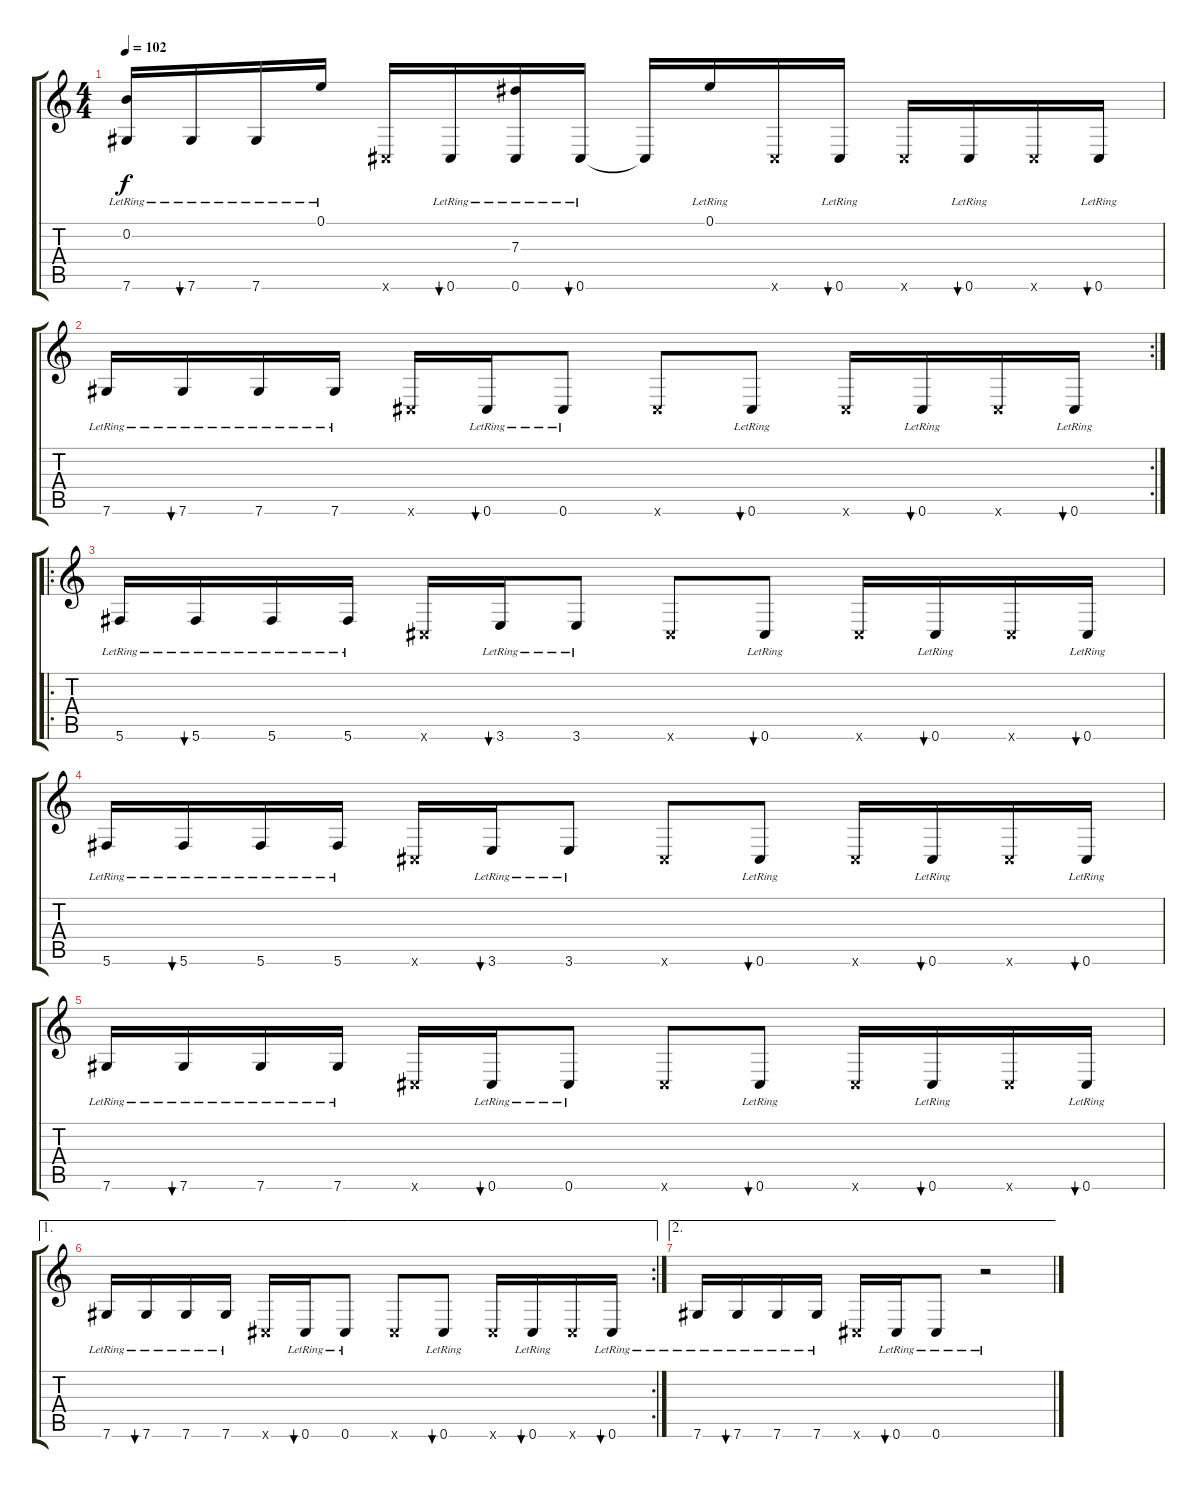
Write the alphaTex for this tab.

\track "" {instrument acousticguitarsteel}
\staff {score tabs}
\tuning (E4 B3 Ab3 E3 A2 Db2) {hide}
\ts (4 4)
\tempo 102
\clef g2
\ks c
(0.2{lr} 7.6{lr}).16{dy f} 7.6{lr}.16{bu 120} 7.6{lr}.16 0.1{lr}.16 0.6{x}.16 0.6{lr}.16{bu 120} (7.3{lr} 0.6{lr}).16 0.6{lr}.16{bu 120} 0.6{t}.16 0.1{lr}.16 0.6{x}.16 0.6{lr}.16{bu 120} 0.6{x}.16 0.6{lr}.16{bu 120} 0.6{x}.16 0.6{lr}.16{bu 120} |
\rc 2
7.6{lr}.16 7.6{lr}.16{bu 120} 7.6{lr}.16 7.6{lr}.16 0.6{x}.16 0.6{lr}.16{bu 120} 0.6{lr}.8 0.6{x}.8 0.6{lr}.8{bu 120} 0.6{x}.16 0.6{lr}.16{bu 120} 0.6{x}.16 0.6{lr}.16{bu 120} |
\ro
5.6{lr}.16 5.6{lr}.16{bu 120} 5.6{lr}.16 5.6{lr}.16 0.6{x}.16 3.6{lr}.16{bu 120} 3.6{lr}.8 0.6{x}.8 0.6{lr}.8{bu 120} 0.6{x}.16 0.6{lr}.16{bu 120} 0.6{x}.16 0.6{lr}.16{bu 120} |
5.6{lr}.16 5.6{lr}.16{bu 120} 5.6{lr}.16 5.6{lr}.16 0.6{x}.16 3.6{lr}.16{bu 120} 3.6{lr}.8 0.6{x}.8 0.6{lr}.8{bu 120} 0.6{x}.16 0.6{lr}.16{bu 120} 0.6{x}.16 0.6{lr}.16{bu 120} |
7.6{lr}.16 7.6{lr}.16{bu 120} 7.6{lr}.16 7.6{lr}.16 0.6{x}.16 0.6{lr}.16{bu 120} 0.6{lr}.8 0.6{x}.8 0.6{lr}.8{bu 120} 0.6{x}.16 0.6{lr}.16{bu 120} 0.6{x}.16 0.6{lr}.16{bu 120} |
\ae 1
\rc 2
7.6{lr}.16 7.6{lr}.16{bu 120} 7.6{lr}.16 7.6{lr}.16 0.6{x}.16 0.6{lr}.16{bu 120} 0.6{lr}.8 0.6{x}.8 0.6{lr}.8{bu 120} 0.6{x}.16 0.6{lr}.16{bu 120} 0.6{x}.16 0.6{lr}.16{bu 120} |
\ae 2
7.6{lr}.16 7.6{lr}.16{bu 120} 7.6{lr}.16 7.6{lr}.16 0.6{x}.16 0.6{lr}.16{bu 120} 0.6{lr}.8 r.2
